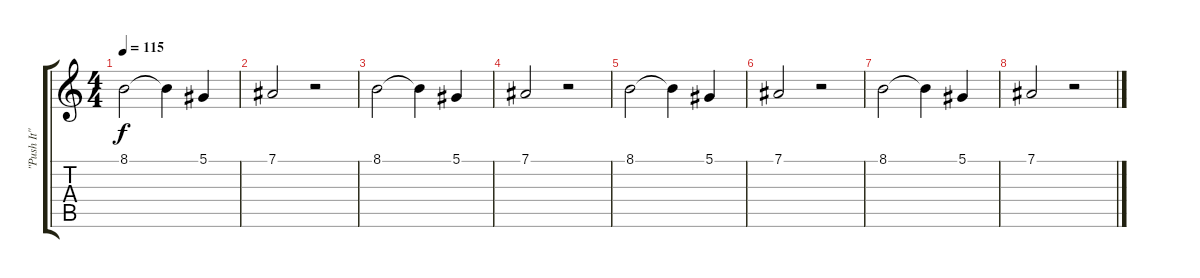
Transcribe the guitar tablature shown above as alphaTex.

\track ("\"Push It\" Riff" "\"Push It\" ") {instrument pad7halo}
\staff {score tabs}
\tuning (Eb4 Bb3 Gb3 Db3 Ab2 Eb2) {hide}
\ts (4 4)
\tempo 115
\clef g2
\ks c
8.1.2{dy f instrument choiraahs} 8.1{t}.4 5.1.4 |
7.1.2 r.2 |
8.1.2 8.1{t}.4 5.1.4 |
7.1.2 r.2 |
8.1.2 8.1{t}.4 5.1.4 |
7.1.2 r.2 |
8.1.2 8.1{t}.4 5.1.4 |
7.1.2 r.2
